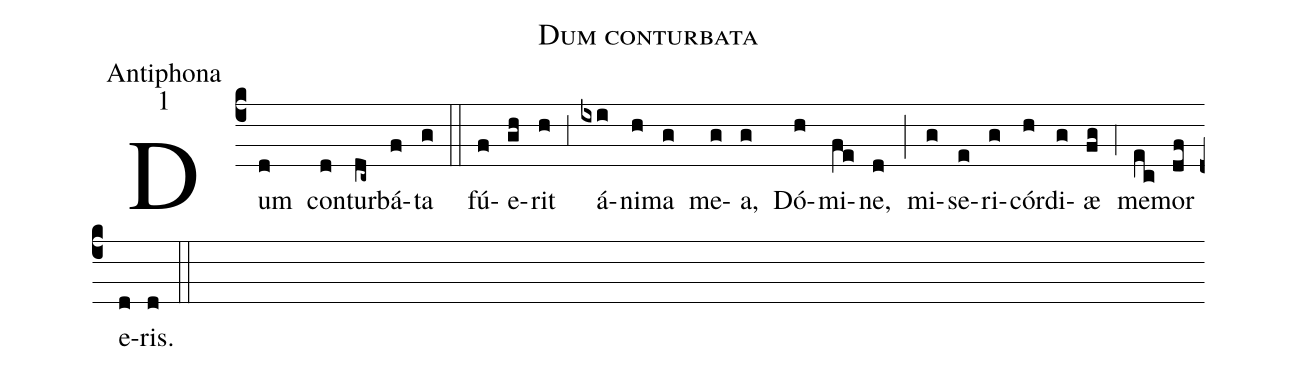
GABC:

name:Dum conturbata;
office-part:Antiphona;
mode:1;
%%
(c4) Dum(d) con(d)tur(dc~)bá(f)ta(g) (::) fú(f)e(gh)rit(h) (;3) á(ixi)ni(h)ma(g) me(g)a,(g) Dó(h)mi(fe)ne,(d) (;) mi(g)se(e)ri(g)cór(h)di(g)æ(fg) (;4) me(ec)mor(df) e(d)ris.(d) (::)
